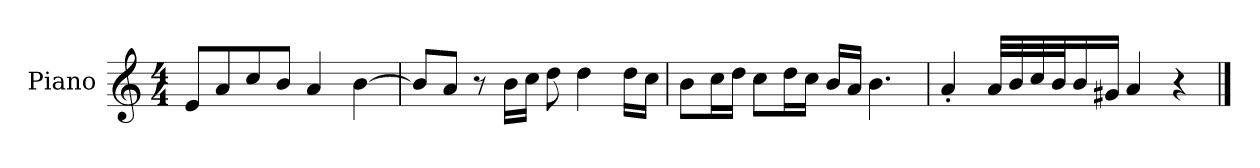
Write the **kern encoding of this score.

**kern
*part1
*staff1
*I"Piano
*I'P-no
*clefG2
*k[]
*M4/4
*MM90
=1
8e/L
8a/
8cc/
8b/J
4a/
[4b\
=2
8b/L]
8a/J
8r
16b\LL
16cc\JJ
8dd\
4dd\
16dd\LL
16cc\JJ
=3
8b\L
16cc\L
16dd\JJ
8cc\L
16dd\L
16cc\JJ
16b/LL
16a/JJ
4.b\
=4
4a'/
32a/LLL
32b/
32cc/
32b/J
16b/
16g#X/JJ
4a/
4r
==
*-
